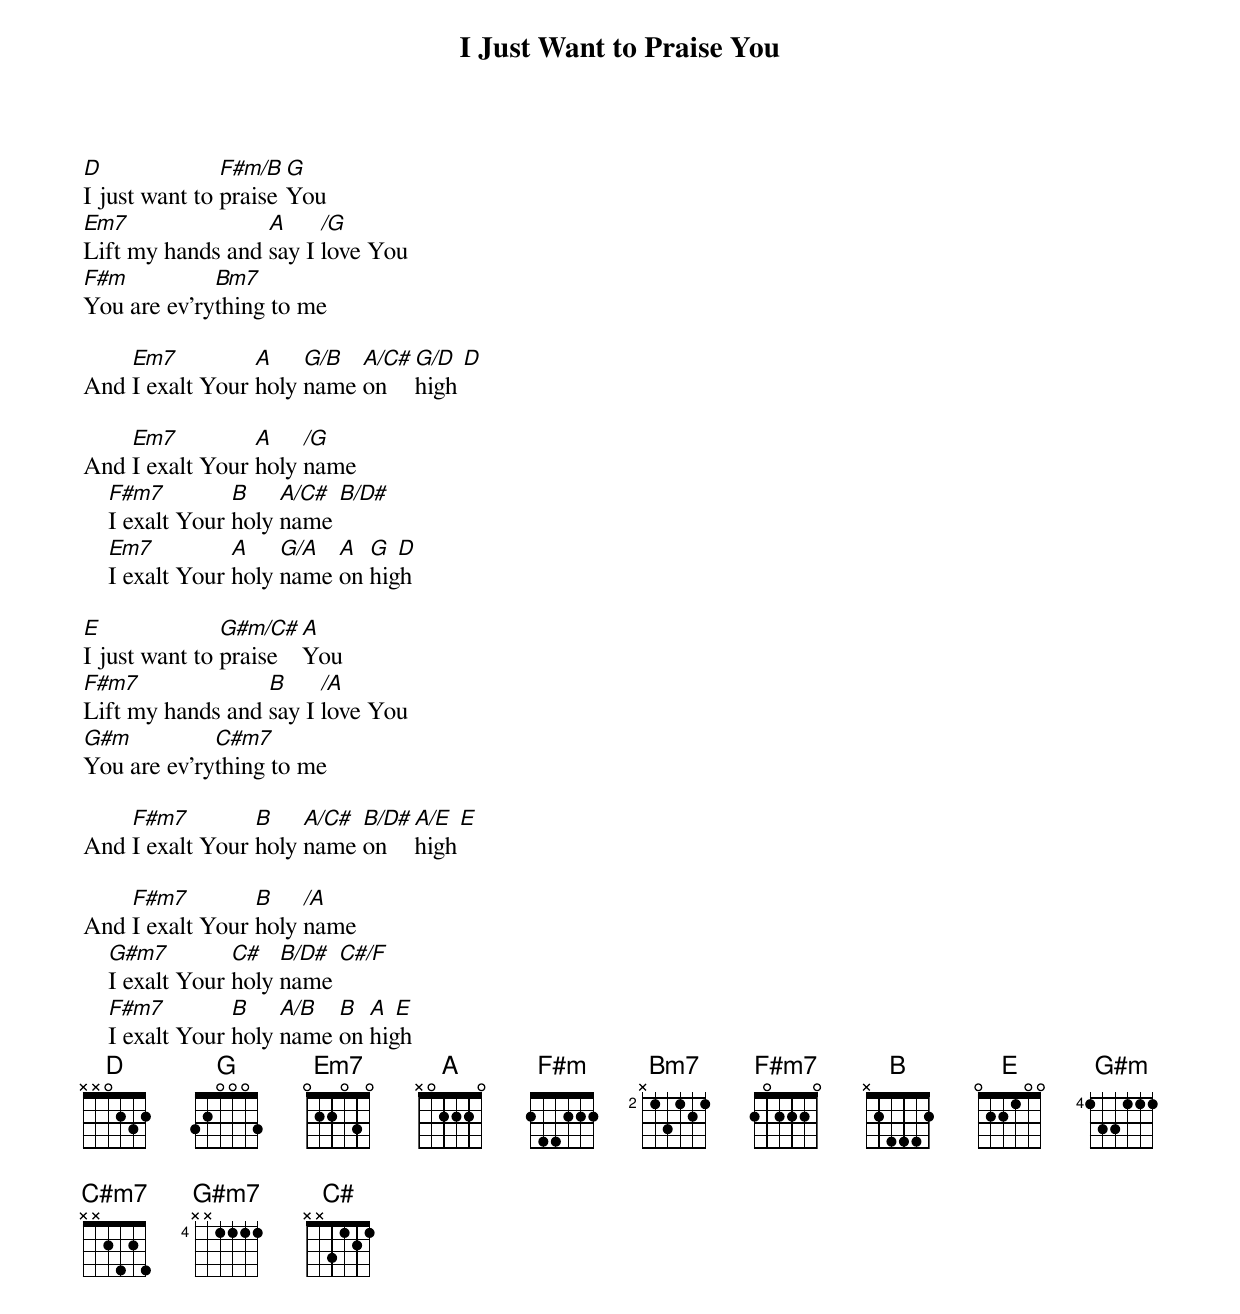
{title: I Just Want to Praise You}
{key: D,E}
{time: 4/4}
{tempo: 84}
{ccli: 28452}
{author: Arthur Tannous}
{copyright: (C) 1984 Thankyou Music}

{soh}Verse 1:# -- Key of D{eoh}
[D]I just want to [F#m/B]praise [G]You
[Em7]Lift my hands and [A]say I [/G]love You
[F#m]You are ev'ry[Bm7]thing to me

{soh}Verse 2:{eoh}
And [Em7]I exalt Your [A]holy [G/B]name [A/C#]on [G/D  D]high

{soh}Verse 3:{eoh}
And [Em7]I exalt Your [A]holy [/G]name
    [F#m7]I exalt Your [B]holy [A/C#]name [B/D#]
    [Em7]I exalt Your [A]holy [G/A]name [A]on [G  D]high

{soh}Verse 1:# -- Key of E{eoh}
[E]I just want to [G#m/C#]praise [A]You
[F#m7]Lift my hands and [B]say I [/A]love You
[G#m]You are ev'ry[C#m7]thing to me

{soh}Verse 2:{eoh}
And [F#m7]I exalt Your [B]holy [A/C#]name [B/D#]on [A/E  E]high

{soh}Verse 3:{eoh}
And [F#m7]I exalt Your [B]holy [/A]name
    [G#m7]I exalt Your [C#]holy [B/D#]name [C#/F]
    [F#m7]I exalt Your [B]holy [A/B]name [B]on [A  E]high
